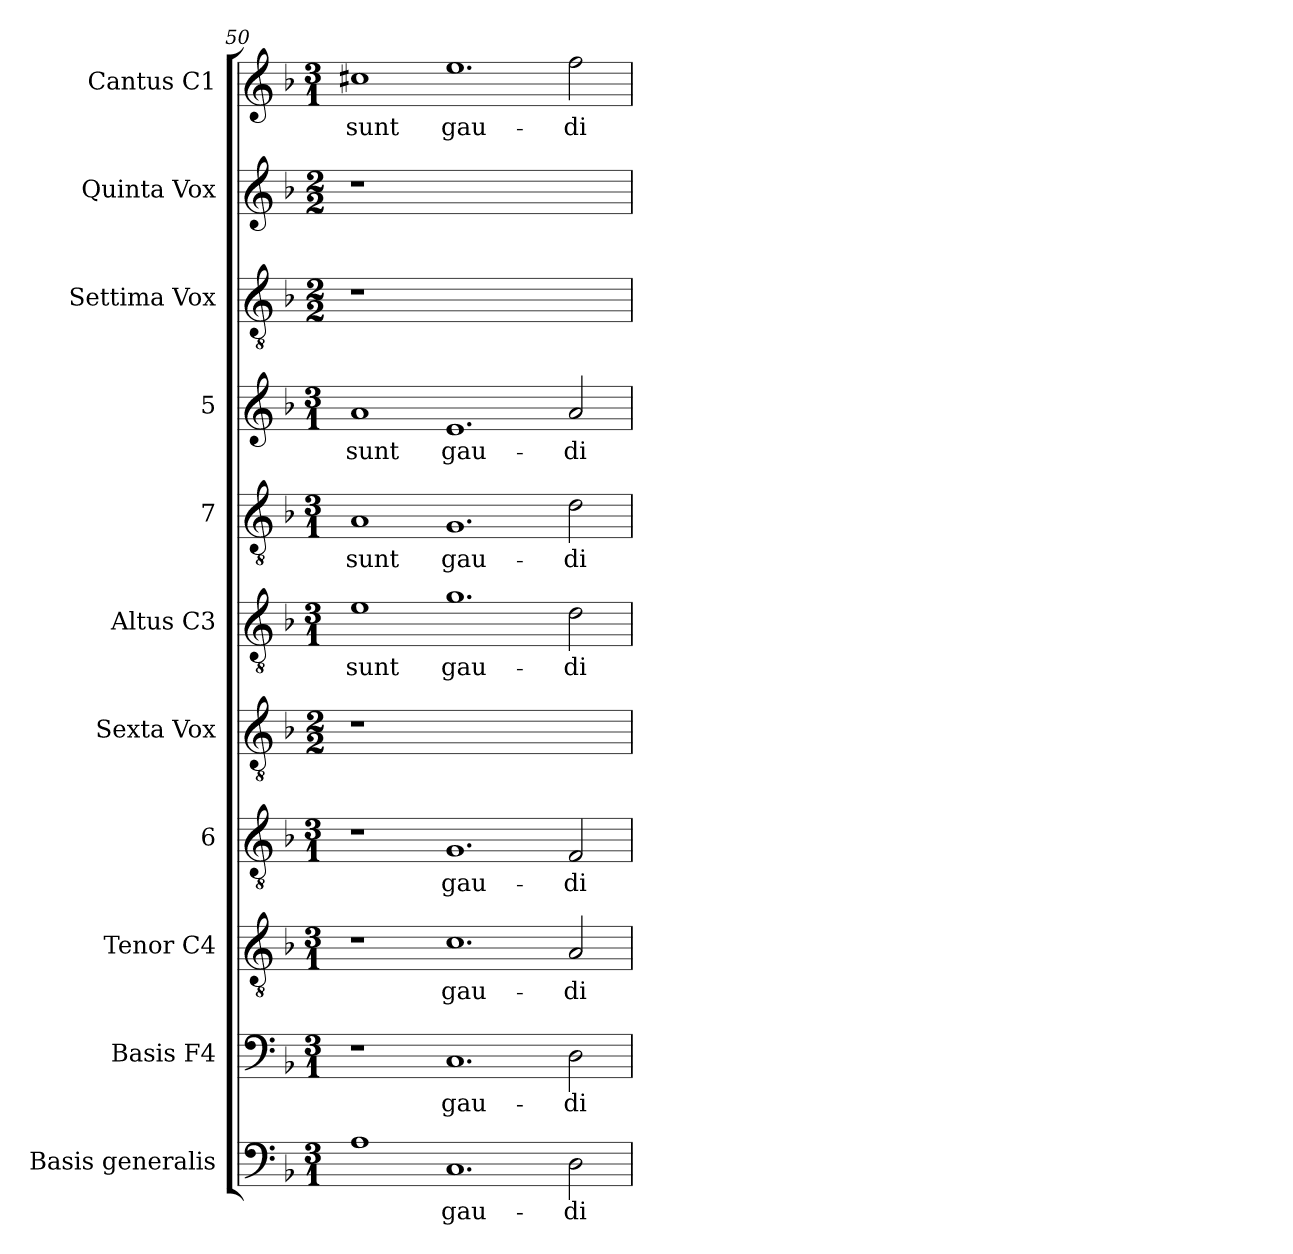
**kern	**text	**kern	**text	**kern	**text	**kern	**text	**kern	**kern	**text	**kern	**text	**kern	**text	**kern	**kern	**kern	**text
*part11	*part11	*part10	*part10	*part9	*part9	*part8	*part8	*part7	*part6	*part6	*part5	*part5	*part4	*part4	*part3	*part2	*part1	*part1
*staff11	*staff11	*staff10	*staff10	*staff9	*staff9	*staff8	*staff8	*staff7	*staff6	*staff6	*staff5	*staff5	*staff4	*staff4	*staff3	*staff2	*staff1	*staff1
*I"Basis  generalis	*	*I"Basis  F4	*	*I"Tenor  C4	*	*I"6	*	*I"Sexta  Vox	*I"Altus  C3	*	*I"7	*	*I"5	*	*I"Settima  Vox	*I"Quinta  Vox	*I"Cantus  C1	*
*	*	*I'B	*	*I'T	*	*	*	*	*I'A	*	*	*	*	*	*	*	*I'C	*
*clefF4	*	*clefF4	*	*clefGv2	*	*clefGv2	*	*clefGv2	*clefGv2	*	*clefGv2	*	*clefG2	*	*clefGv2	*clefG2	*clefG2	*
*k[b-]	*	*k[b-]	*	*k[b-]	*	*k[b-]	*	*k[b-]	*k[b-]	*	*k[b-]	*	*k[b-]	*	*k[b-]	*k[b-]	*k[b-]	*
*F:	*	*F:	*	*F:	*	*F:	*	*F:	*F:	*	*F:	*	*F:	*	*F:	*F:	*F:	*
*M3/1	*	*M3/1	*	*M3/1	*	*M3/1	*	*M2/2	*M3/1	*	*M3/1	*	*M3/1	*	*M2/2	*M2/2	*M3/1	*
=50	=50	=50	=50	=50	=50	=50	=50	=50	=50	=50	=50	=50	=50	=50	=50	=50	=50	=50
!	!LO:LY:a:cj	!	!	!	!	!	!	!	!	!LO:LY:b:cj	!	!LO:LY:b:cj	!	!LO:LY:b:cj	!	!	!	!LO:LY:b:cj
1A	.	1r	.	1r	.	1r	.	1r	1e	sunt	1A	sunt	1a	sunt	1r	1r	1cc#	sunt
!	!LO:LY:a:cj	!	!LO:LY:b:cj	!	!LO:LY:b:cj	!	!LO:LY:b:cj	!	!	!LO:LY:b:cj	!	!LO:LY:b:cj	!	!LO:LY:b:cj	!	!	!	!LO:LY:b:cj
1.C	gau-	1.C	gau-	1.c	gau-	1.G	gau-	0ryy	1.g	gau-	1.G	gau-	1.e	gau-	0ryy	0ryy	1.ee	gau-
!	!LO:LY:a:cj	!	!LO:LY:b:cj	!	!LO:LY:b:cj	!	!LO:LY:b:cj	!	!	!LO:LY:b:cj	!	!LO:LY:b:cj	!	!LO:LY:b:cj	!	!	!	!LO:LY:b:cj
2D\	-di-	2D\	-di-	2A/	-di-	2F/	-di-	.	2d\	-di-	2d\	-di-	2a/	-di-	.	.	2ff\	-di-
=	=	=	=	=	=	=	=	=	=	=	=	=	=	=	=	=	=	=
*-	*-	*-	*-	*-	*-	*-	*-	*-	*-	*-	*-	*-	*-	*-	*-	*-	*-	*-
